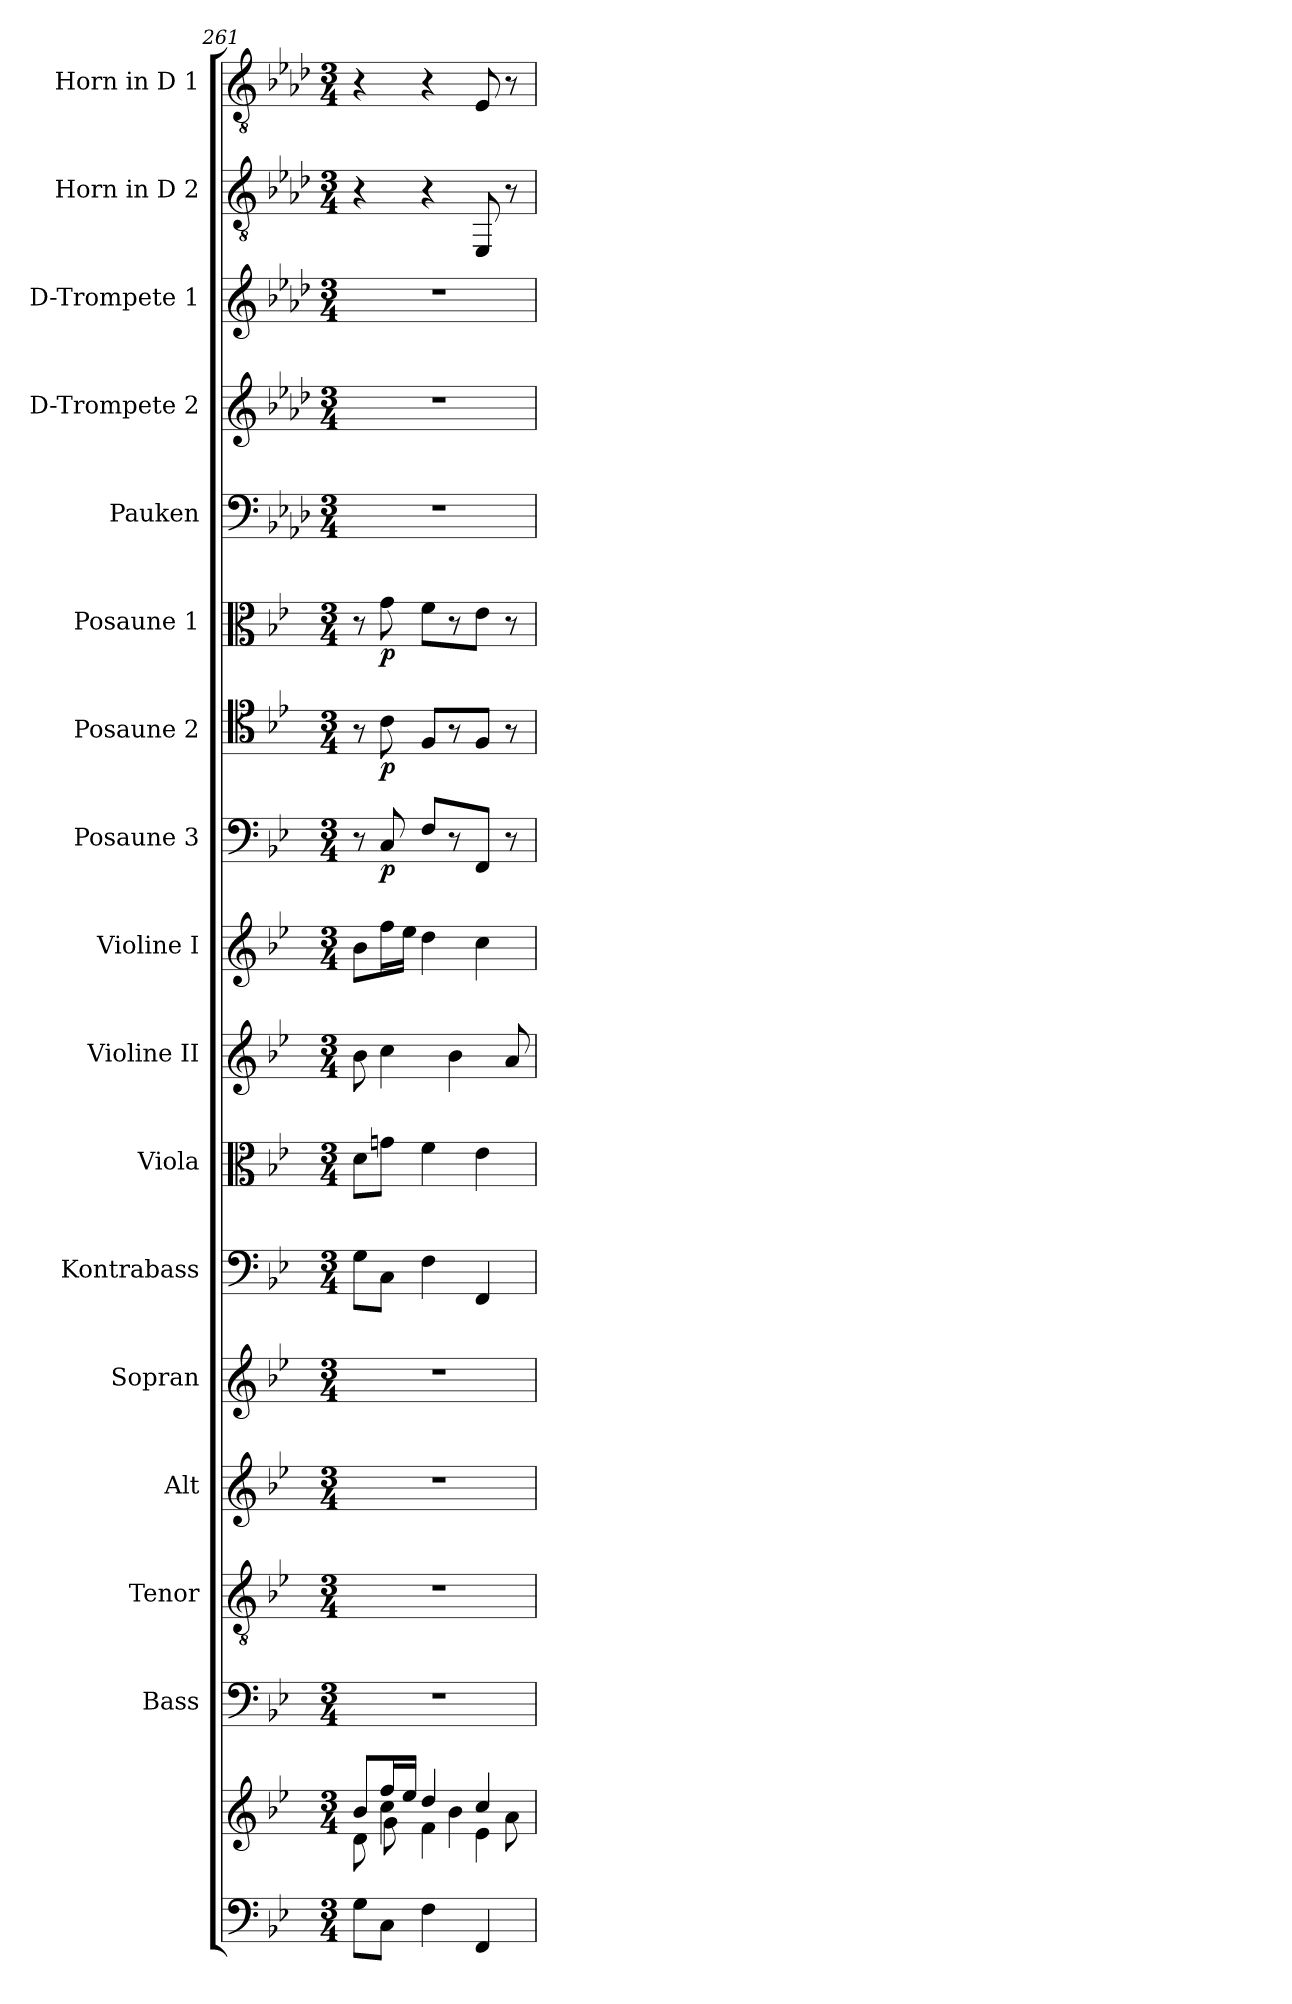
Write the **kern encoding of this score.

**kern	**kern	**kern	**kern	**kern	**kern	**kern	**kern	**kern	**kern	**kern	**dynam	**kern	**dynam	**kern	**dynam	**kern	**kern	**kern	**kern	**kern
*part17	*part17	*part16	*part15	*part14	*part13	*part12	*part11	*part10	*part9	*part8	*part8	*part7	*part7	*part6	*part6	*part5	*part4	*part3	*part2	*part1
*staff18	*staff17	*staff16	*staff15	*staff14	*staff13	*staff12	*staff11	*staff10	*staff9	*staff8	*staff8	*staff7	*staff7	*staff6	*staff6	*staff5	*staff4	*staff3	*staff2	*staff1
*	*	*I"Bass	*I"Tenor	*I"Alt	*I"Sopran	*I"Kontrabass	*I"Viola	*I"Violine II	*I"Violine I	*I"Posaune 3	*	*I"Posaune 2	*	*I"Posaune 1	*	*I"Pauken	*I"D-Trompete 2	*I"D-Trompete 1	*I"Horn in D 2	*I"Horn in D 1
*	*	*I'B.	*I'T.	*I'A.	*I'S.	*I'Kb.	*I'Vla.	*I'Vl. II	*I'Vl. I	*I'Pos. 3	*	*I'Pos. 2	*	*I'Pos. 1	*	*I'Pk.	*I'D Trp. 2	*I'D Trp. 1	*I'Hrn. 2	*I'Hrn. 1
*clefF4	*clefG2	*clefF4	*clefGv2	*clefG2	*clefG2	*clefF4	*clefC3	*clefG2	*clefG2	*clefF4	*	*clefC4	*	*clefC3	*	*clefF4	*clefG2	*clefG2	*clefGv2	*clefGv2
*	*	*	*	*	*	*ITrd7c12	*	*	*	*	*	*	*	*	*	*ITrd-1c-2	*ITrd-1c-2	*ITrd-1c-2	*ITrd-1c-2	*ITrd-1c-2
*k[b-e-]	*k[b-e-]	*k[b-e-]	*k[b-e-]	*k[b-e-]	*k[b-e-]	*k[b-e-]	*k[b-e-]	*k[b-e-]	*k[b-e-]	*k[b-e-]	*	*k[b-e-]	*	*k[b-e-]	*	*k[b-e-]	*k[b-e-]	*k[b-e-]	*k[b-e-]	*k[b-e-]
*B-:	*B-:	*B-:	*B-:	*B-:	*B-:	*B-:	*B-:	*B-:	*B-:	*B-:	*	*B-:	*	*B-:	*	*B-:	*B-:	*B-:	*B-:	*B-:
*M3/4	*M3/4	*M3/4	*M3/4	*M3/4	*M3/4	*M3/4	*M3/4	*M3/4	*M3/4	*M3/4	*	*M3/4	*	*M3/4	*	*M3/4	*M3/4	*M3/4	*M3/4	*M3/4
=261	=261	=261	=261	=261	=261	=261	=261	=261	=261	=261	=261	=261	=261	=261	=261	=261	=261	=261	=261	=261
*	*^	*	*	*	*	*	*	*	*	*	*	*	*	*	*	*	*	*	*	*
*	*	*^	*	*	*	*	*	*	*	*	*	*	*	*	*	*	*	*	*	*	*
8G\L	8b-/L	8d\	8ryy	2.r	2.r	2.r	2.r	8GG\L	8d\L	8b-\	8b-\L	8r	.	8r	.	8r	.	2.r	2.r	2.r	4r	4r
!	!	!	!	!	!	!	!	!	!	!	!	!	!LO:DY:b	!	!LO:DY:b	!	!LO:DY:b	!	!	!	!	!
8C\J	16ff/L	4cc\	8g\	.	.	.	.	8CC\J	8gn\J	4cc\	16ff\L	8C/	p	8c\	p	8g\	p	.	.	.	.	.
.	16ee-/JJ	.	.	.	.	.	.	.	.	.	16ee-\JJ	.	.	.	.	.	.	.	.	.	.	.
4F\	4dd/	.	4f\	.	.	.	.	4FF\	4f\	.	4dd\	8F/L	.	8F/L	.	8f\L	.	.	.	.	4r	4r
.	.	4b-\	.	.	.	.	.	.	.	4b-\	.	8r	.	8r	.	8r	.	.	.	.	.	.
4FF/	4cc/	.	4e-\	.	.	.	.	4FFF/	4e-\	.	4cc\	8FF/J	.	8F/J	.	8e-\J	.	.	.	.	8FF/	8F/
.	.	8a\	.	.	.	.	.	.	.	8a/	.	8r	.	8r	.	8r	.	.	.	.	8r	8r
*	*v	*v	*v	*	*	*	*	*	*	*	*	*	*	*	*	*	*	*	*	*	*	*
=	=	=	=	=	=	=	=	=	=	=	=	=	=	=	=	=	=	=	=	=
*-	*-	*-	*-	*-	*-	*-	*-	*-	*-	*-	*-	*-	*-	*-	*-	*-	*-	*-	*-	*-
